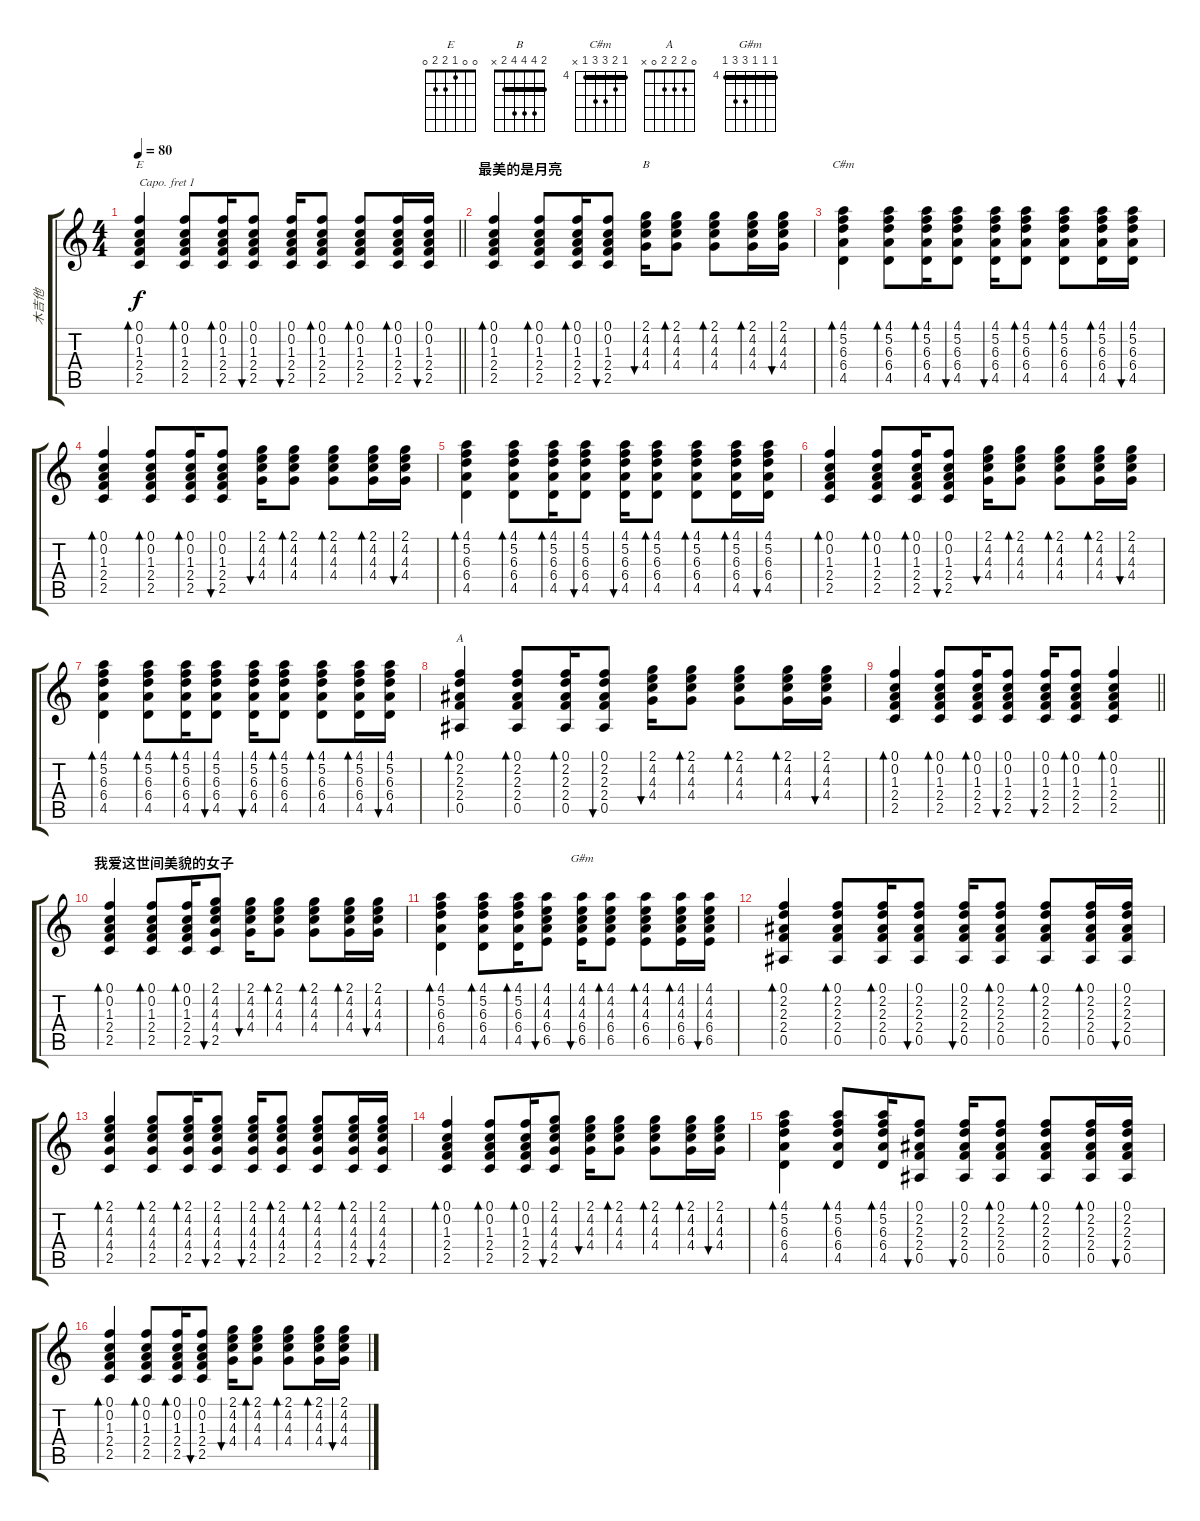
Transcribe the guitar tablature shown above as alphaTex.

\track ("木吉他" "木吉他") {instrument electricguitarjazz}
\staff {score tabs}
\capo 1
\tuning (E4 B3 G3 D3 A2 E2) {hide}
\chord ("E" 0 0 1 2 2 0)
\chord ("B" 2 4 4 4 2 x) {barre 2}
\chord ("C#m" 4 5 6 6 4 x) {firstfret 4 barre 4}
\chord ("A" 0 2 2 2 0 x)
\chord ("G#m" 4 4 4 6 6 4) {firstfret 4 barre 4}
\ts (4 4)
\tempo 80
\clef g2
\barLineRight lightlight
\ks c
(0.1 0.2 1.3 2.4 2.5).4{bd 60 ch "E" dy f} (0.1 0.2 1.3 2.4 2.5).8{bd 30} (0.1 0.2 1.3 2.4 2.5).16{bd 30} (0.1 0.2 1.3 2.4 2.5).8{bu 30} (0.1 0.2 1.3 2.4 2.5).16{bu 30} (0.1 0.2 1.3 2.4 2.5).8{bd 30} (0.1 0.2 1.3 2.4 2.5).8{bd 30} (0.1 0.2 1.3 2.4 2.5).16{bd 30} (0.1 0.2 1.3 2.4 2.5).16{bu 30} |
\section ("" "最美的是月亮")
(0.1 0.2 1.3 2.4 2.5).4{bd 30} (0.1 0.2 1.3 2.4 2.5).8{bd 30} (0.1 0.2 1.3 2.4 2.5).16{bd 30} (0.1 0.2 1.3 2.4 2.5).8{bu 30} (2.1 4.2 4.3 4.4).16{bu 30 ch "B"} (2.1 4.2 4.3 4.4).8{bd 30} (2.1 4.2 4.3 4.4).8{bd 30} (2.1 4.2 4.3 4.4).16{bd 30} (2.1 4.2 4.3 4.4).16{bu 30} |
(4.1 5.2 6.3 6.4 4.5).4{bd 60 ch "C#m"} (4.1 5.2 6.3 6.4 4.5).8{bd 30} (4.1 5.2 6.3 6.4 4.5).16{bd 30} (4.1 5.2 6.3 6.4 4.5).8{bu 30} (4.1 5.2 6.3 6.4 4.5).16{bu 30} (4.1 5.2 6.3 6.4 4.5).8{bd 30} (4.1 5.2 6.3 6.4 4.5).8{bd 30} (4.1 5.2 6.3 6.4 4.5).16{bd 30} (4.1 5.2 6.3 6.4 4.5).16{bu 30} |
(0.1 0.2 1.3 2.4 2.5).4{bd 30} (0.1 0.2 1.3 2.4 2.5).8{bd 30} (0.1 0.2 1.3 2.4 2.5).16{bd 30} (0.1 0.2 1.3 2.4 2.5).8{bu 30} (2.1 4.2 4.3 4.4).16{bu 30} (2.1 4.2 4.3 4.4).8{bd 30} (2.1 4.2 4.3 4.4).8{bd 30} (2.1 4.2 4.3 4.4).16{bd 30} (2.1 4.2 4.3 4.4).16{bu 30} |
(4.1 5.2 6.3 6.4 4.5).4{bd 60} (4.1 5.2 6.3 6.4 4.5).8{bd 30} (4.1 5.2 6.3 6.4 4.5).16{bd 30} (4.1 5.2 6.3 6.4 4.5).8{bu 30} (4.1 5.2 6.3 6.4 4.5).16{bu 30} (4.1 5.2 6.3 6.4 4.5).8{bd 30} (4.1 5.2 6.3 6.4 4.5).8{bd 30} (4.1 5.2 6.3 6.4 4.5).16{bd 30} (4.1 5.2 6.3 6.4 4.5).16{bu 30} |
(0.1 0.2 1.3 2.4 2.5).4{bd 30} (0.1 0.2 1.3 2.4 2.5).8{bd 30} (0.1 0.2 1.3 2.4 2.5).16{bd 30} (0.1 0.2 1.3 2.4 2.5).8{bu 30} (2.1 4.2 4.3 4.4).16{bu 30} (2.1 4.2 4.3 4.4).8{bd 30} (2.1 4.2 4.3 4.4).8{bd 30} (2.1 4.2 4.3 4.4).16{bd 30} (2.1 4.2 4.3 4.4).16{bu 30} |
(4.1 5.2 6.3 6.4 4.5).4{bd 60} (4.1 5.2 6.3 6.4 4.5).8{bd 30} (4.1 5.2 6.3 6.4 4.5).16{bd 30} (4.1 5.2 6.3 6.4 4.5).8{bu 30} (4.1 5.2 6.3 6.4 4.5).16{bu 30} (4.1 5.2 6.3 6.4 4.5).8{bd 30} (4.1 5.2 6.3 6.4 4.5).8{bd 30} (4.1 5.2 6.3 6.4 4.5).16{bd 30} (4.1 5.2 6.3 6.4 4.5).16{bu 30} |
(0.1 2.2 2.3 2.4 0.5).4{bd 30 ch "A"} (0.1 2.2 2.3 2.4 0.5).8{bd 30} (0.1 2.2 2.3 2.4 0.5).16{bd 30} (0.1 2.2 2.3 2.4 0.5).8{bu 30} (2.1 4.2 4.3 4.4).16{bu 30} (2.1 4.2 4.3 4.4).8{bd 30} (2.1 4.2 4.3 4.4).8{bd 30} (2.1 4.2 4.3 4.4).16{bd 30} (2.1 4.2 4.3 4.4).16{bu 30} |
\barLineRight lightlight
(0.1 0.2 1.3 2.4 2.5).4{bd 60} (0.1 0.2 1.3 2.4 2.5).8{bd 30} (0.1 0.2 1.3 2.4 2.5).16{bd 30} (0.1 0.2 1.3 2.4 2.5).8{bu 30} (0.1 0.2 1.3 2.4 2.5).16{bu 30} (0.1 0.2 1.3 2.4 2.5).8{bd 30} (0.1 0.2 1.3 2.4 2.5).4{bd 30} |
\section ("" "我爱这世间美貌的女子")
(0.1 0.2 1.3 2.4 2.5).4{bd 30} (0.1 0.2 1.3 2.4 2.5).8{bd 30} (0.1 0.2 1.3 2.4 2.5).16{bd 30} (2.1 4.2 4.3 4.4 2.5).8{bu 30} (2.1 4.2 4.3 4.4).16{bu 30} (2.1 4.2 4.3 4.4).8{bd 30} (2.1 4.2 4.3 4.4).8{bd 30} (2.1 4.2 4.3 4.4).16{bd 30} (2.1 4.2 4.3 4.4).16{bu 30} |
(4.1 5.2 6.3 6.4 4.5).4{bd 60} (4.1 5.2 6.3 6.4 4.5).8{bd 30} (4.1 5.2 6.3 6.4 4.5).16{bd 30} (4.1 4.2 4.3 6.4 6.5).8{bu 30} (4.1 4.2 4.3 6.4 6.5).16{bu 30 ch "G#m"} (4.1 4.2 4.3 6.4 6.5).8{bd 30} (4.1 4.2 4.3 6.4 6.5).8{bd 30} (4.1 4.2 4.3 6.4 6.5).16{bd 30} (4.1 4.2 4.3 6.4 6.5).16{bu 30} |
(0.1 2.2 2.3 2.4 0.5).4{bd 60} (0.1 2.2 2.3 2.4 0.5).8{bd 30} (0.1 2.2 2.3 2.4 0.5).16{bd 30} (0.1 2.2 2.3 2.4 0.5).8{bu 30} (0.1 2.2 2.3 2.4 0.5).16{bu 30} (0.1 2.2 2.3 2.4 0.5).8{bd 30} (0.1 2.2 2.3 2.4 0.5).8{bd 30} (0.1 2.2 2.3 2.4 0.5).16{bd 30} (0.1 2.2 2.3 2.4 0.5).16{bu 30} |
(2.1 4.2 4.3 4.4 2.5).4{bd 60} (2.1 4.2 4.3 4.4 2.5).8{bd 30} (2.1 4.2 4.3 4.4 2.5).16{bd 30} (2.1 4.2 4.3 4.4 2.5).8{bu 30} (2.1 4.2 4.3 4.4 2.5).16{bu 30} (2.1 4.2 4.3 4.4 2.5).8{bd 30} (2.1 4.2 4.3 4.4 2.5).8{bd 30} (2.1 4.2 4.3 4.4 2.5).16{bd 30} (2.1 4.2 4.3 4.4 2.5).16{bu 30} |
(0.1 0.2 1.3 2.4 2.5).4{bd 30} (0.1 0.2 1.3 2.4 2.5).8{bd 30} (0.1 0.2 1.3 2.4 2.5).16{bd 30} (2.1 4.2 4.3 4.4 2.5).8{bu 30} (2.1 4.2 4.3 4.4).16{bu 30} (2.1 4.2 4.3 4.4).8{bd 30} (2.1 4.2 4.3 4.4).8{bd 30} (2.1 4.2 4.3 4.4).16{bd 30} (2.1 4.2 4.3 4.4).16{bu 30} |
(4.1 5.2 6.3 6.4 4.5).4{bd 60} (4.1 5.2 6.3 6.4 4.5).8{bd 30} (4.1 5.2 6.3 6.4 4.5).16{bd 30} (0.1 2.2 2.3 2.4 0.5).8{bu 30} (0.1 2.2 2.3 2.4 0.5).16{bu 30} (0.1 2.2 2.3 2.4 0.5).8{bd 30} (0.1 2.2 2.3 2.4 0.5).8{bd 30} (0.1 2.2 2.3 2.4 0.5).16{bd 30} (0.1 2.2 2.3 2.4 0.5).16{bu 30} |
(0.1 0.2 1.3 2.4 2.5).4{bd 30} (0.1 0.2 1.3 2.4 2.5).8{bd 30} (0.1 0.2 1.3 2.4 2.5).16{bd 30} (0.1 0.2 1.3 2.4 2.5).8{bu 30} (2.1 4.2 4.3 4.4).16{bu 30} (2.1 4.2 4.3 4.4).8{bd 30} (2.1 4.2 4.3 4.4).8{bd 30} (2.1 4.2 4.3 4.4).16{bd 30} (2.1 4.2 4.3 4.4).16{bu 30}
